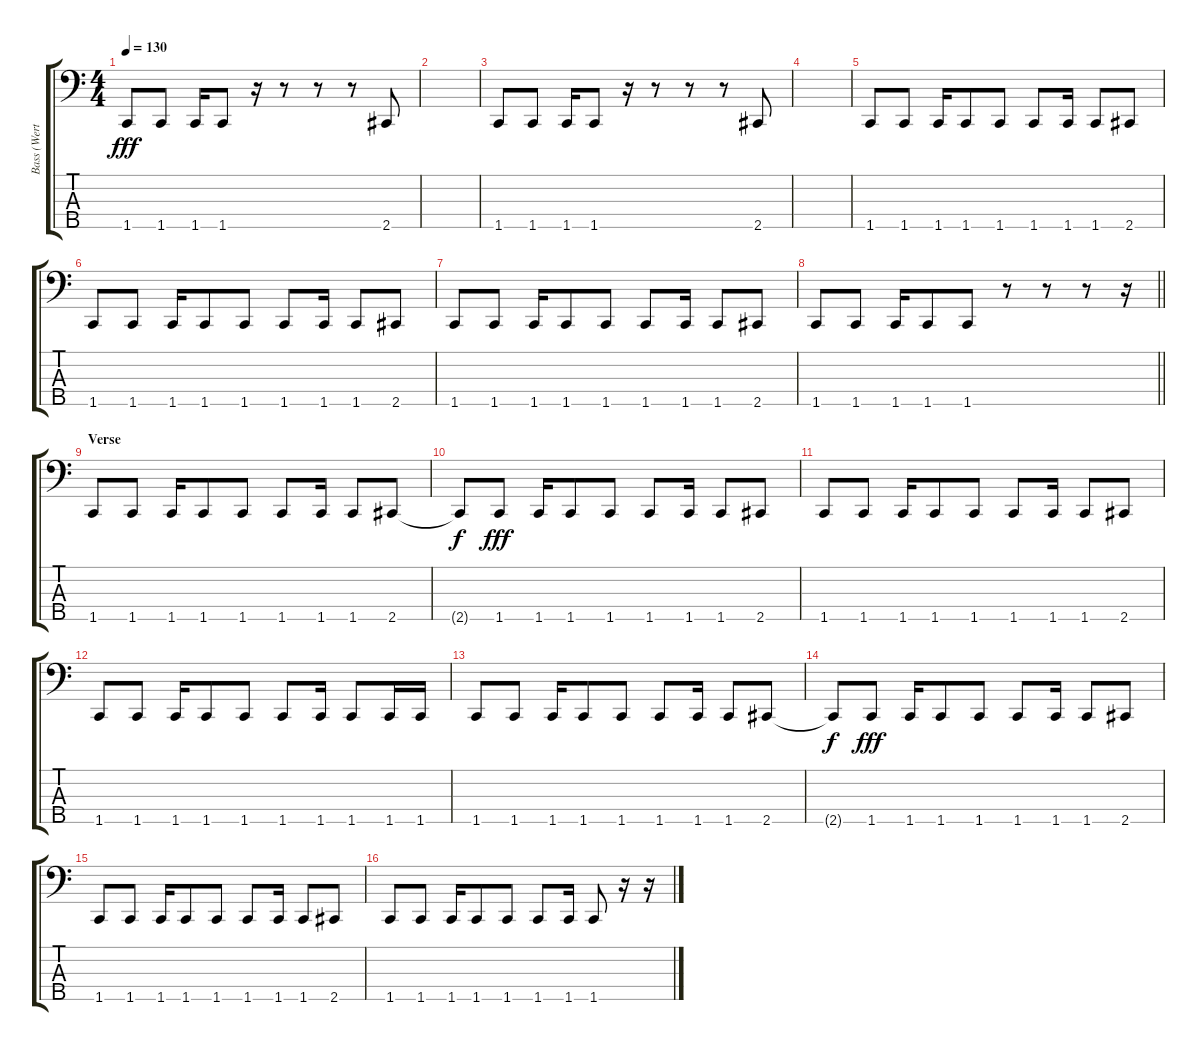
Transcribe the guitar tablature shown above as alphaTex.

\track ("Bass (Werther)" "Bass (Wert") {instrument electricbasspick}
\staff {score tabs}
\tuning (G2 D2 A1 E1 B0) {hide}
\ts (4 4)
\tempo 130
\clef f4
\ks c
1.5.8{dy fff} 1.5.8 1.5.16 1.5.8 r.16 r.8 r.8 r.8 2.5.8 |
|
1.5.8 1.5.8 1.5.16 1.5.8 r.16 r.8 r.8 r.8 2.5.8 |
|
1.5.8 1.5.8 1.5.16 1.5.8 1.5.8 1.5.8 1.5.16 1.5.8 2.5.8 |
1.5.8 1.5.8 1.5.16 1.5.8 1.5.8 1.5.8 1.5.16 1.5.8 2.5.8 |
1.5.8 1.5.8 1.5.16 1.5.8 1.5.8 1.5.8 1.5.16 1.5.8 2.5.8 |
\barLineRight lightlight
1.5.8 1.5.8 1.5.16 1.5.8 1.5.8 r.8 r.8 r.8 r.16 |
\section ("" "Verse")
1.5.8 1.5.8 1.5.16 1.5.8 1.5.8 1.5.8 1.5.16 1.5.8 2.5.8 |
2.5{t}.8{dy f} 1.5.8{dy fff} 1.5.16 1.5.8 1.5.8 1.5.8 1.5.16 1.5.8 2.5.8 |
1.5.8 1.5.8 1.5.16 1.5.8 1.5.8 1.5.8 1.5.16 1.5.8 2.5.8 |
1.5.8 1.5.8 1.5.16 1.5.8 1.5.8 1.5.8 1.5.16 1.5.8 1.5.16 1.5.16 |
1.5.8 1.5.8 1.5.16 1.5.8 1.5.8 1.5.8 1.5.16 1.5.8 2.5.8 |
2.5{t}.8{dy f} 1.5.8{dy fff} 1.5.16 1.5.8 1.5.8 1.5.8 1.5.16 1.5.8 2.5.8 |
1.5.8 1.5.8 1.5.16 1.5.8 1.5.8 1.5.8 1.5.16 1.5.8 2.5.8 |
1.5.8 1.5.8 1.5.16 1.5.8 1.5.8 1.5.8 1.5.16 1.5.8 r.16 r.16
